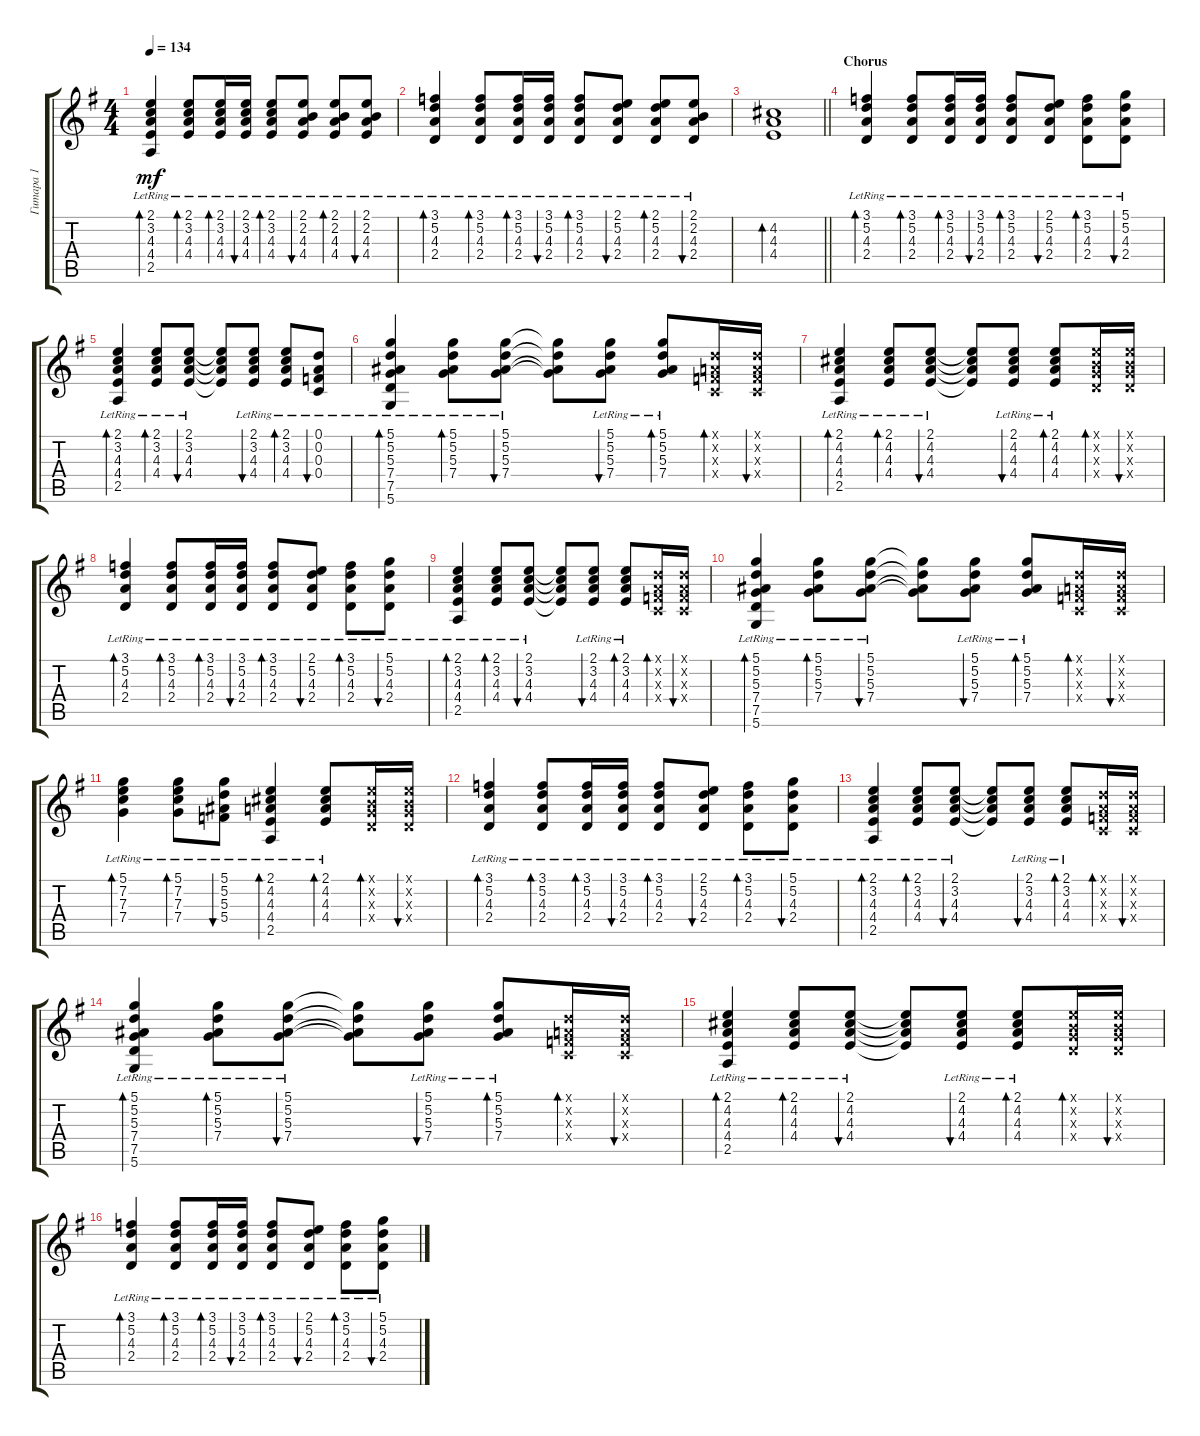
\track ("Гитара 1" "Гитара 1") {instrument acousticguitarsteel}
\staff {score tabs}
\tuning (D4 A3 F3 C3 G2 D2) {hide}
\ts (4 4)
\tempo 134
\clef g2
\ks eminor
(2.1{lr} 3.2{lr} 4.3{lr} 4.4{lr} 2.5).4{bd 60 dy mf} (2.1{lr} 3.2{lr} 4.3{lr} 4.4{lr}).8{bd 60} (2.1{lr} 3.2{lr} 4.3{lr} 4.4{lr}).16{bd 60} (2.1{lr} 3.2{lr} 4.3{lr} 4.4{lr}).16{bu 60} (2.1{lr} 3.2{lr} 4.3{lr} 4.4{lr}).8{bd 60} (2.1{lr} 2.2{lr} 4.3{lr} 4.4{lr}).8{bu 60} (2.1{lr} 2.2{lr} 4.3{lr} 4.4{lr}).8{bd 60} (2.1{lr} 2.2{lr} 4.3{lr} 4.4).8{bu 60} |
(3.1{lr} 5.2{lr} 4.3{lr} 2.4{lr}).4{bd 60} (3.1{lr} 5.2{lr} 4.3{lr} 2.4{lr}).8{bd 60} (3.1{lr} 5.2{lr} 4.3{lr} 2.4{lr}).16{bd 60} (3.1{lr} 5.2{lr} 4.3{lr} 2.4{lr}).16{bu 60} (3.1{lr} 5.2{lr} 4.3{lr} 2.4{lr}).8{bd 60} (2.1{lr} 5.2{lr} 4.3{lr} 2.4{lr}).8{bu 60} (2.1{lr} 5.2{lr} 4.3{lr} 2.4{lr}).8{bd 60} (2.1{lr} 2.2{lr} 4.3{lr} 2.4{lr}).8{bu 60} |
\barLineRight lightlight
(4.2 4.3 4.4).1{bd 60} |
\section ("" "Chorus")
(3.1{lr} 5.2{lr} 4.3{lr} 2.4{lr}).4{bd 60} (3.1{lr} 5.2{lr} 4.3{lr} 2.4{lr}).8{bd 60} (3.1{lr} 5.2{lr} 4.3{lr} 2.4{lr}).16{bd 60} (3.1{lr} 5.2{lr} 4.3{lr} 2.4{lr}).16{bu 60} (3.1{lr} 5.2{lr} 4.3{lr} 2.4{lr}).8{bd 60} (2.1{lr} 5.2{lr} 4.3{lr} 2.4{lr}).8{bu 60} (3.1{lr} 5.2{lr} 4.3{lr} 2.4{lr}).8{bd 60} (5.1{lr} 5.2{lr} 4.3{lr} 2.4{lr}).8{bu 60} |
(2.1{lr} 3.2{lr} 4.3{lr} 4.4{lr} 2.5{lr}).4{bd 60} (2.1{lr} 3.2{lr} 4.3{lr} 4.4{lr}).8{bd 60} (2.1{lr} 3.2{lr} 4.3{lr} 4.4{lr}).8{bu 60} (2.1{t} 3.2{t} 4.3{t} 4.4{t}).8 (2.1{lr} 3.2{lr} 4.3{lr} 4.4{lr}).8{bu 60} (2.1{lr} 3.2{lr} 4.3{lr} 4.4{lr}).8{bd 60} (0.1{lr} 0.2{lr} 0.3{lr} 0.4{lr}).8{bu 60} |
(5.1{lr} 5.2{lr} 5.3{lr} 7.4{lr} 7.5{lr} 5.6{lr}).4{bd 60} (5.1{lr} 5.2{lr} 5.3{lr} 7.4{lr}).8{bd 60} (5.1{lr} 5.2{lr} 5.3{lr} 7.4{lr}).8{bu 60} (5.1{t} 5.2{t} 5.3{t} 7.4{t}).8 (5.1{lr} 5.2{lr} 5.3{lr} 7.4{lr}).8{bu 60} (5.1{lr} 5.2{lr} 5.3{lr} 7.4{lr}).8{bd 60} (0.1{x} 0.2{x} 0.3{x} 0.4{x}).16{bd 60} (0.1{x} 0.2{x} 0.3{x} 0.4{x}).16{bu 60} |
(2.1{lr} 4.2{lr} 4.3{lr} 4.4{lr} 2.5{lr}).4{bd 60} (2.1{lr} 4.2{lr} 4.3{lr} 4.4{lr}).8{bd 60} (2.1{lr} 4.2{lr} 4.3{lr} 4.4{lr}).8{bu 60} (2.1{t} 4.2{t} 4.3{t} 4.4{t}).8 (2.1{lr} 4.2{lr} 4.3{lr} 4.4{lr}).8{bu 60} (2.1{lr} 4.2{lr} 4.3{lr} 4.4{lr}).8{bd 60} (2.1{x} 2.2{x} 2.3{x} 2.4{x}).16{bd 60} (2.1{x} 2.2{x} 2.3{x} 2.4{x}).16{bu 60} |
(3.1{lr} 5.2{lr} 4.3{lr} 2.4{lr}).4{bd 60} (3.1{lr} 5.2{lr} 4.3{lr} 2.4{lr}).8{bd 60} (3.1{lr} 5.2{lr} 4.3{lr} 2.4{lr}).16{bd 60} (3.1{lr} 5.2{lr} 4.3{lr} 2.4{lr}).16{bu 60} (3.1{lr} 5.2{lr} 4.3{lr} 2.4{lr}).8{bd 60} (2.1{lr} 5.2{lr} 4.3{lr} 2.4{lr}).8{bu 60} (3.1{lr} 5.2{lr} 4.3{lr} 2.4{lr}).8{bd 60} (5.1{lr} 5.2{lr} 4.3{lr} 2.4{lr}).8{bu 60} |
(2.1{lr} 3.2{lr} 4.3{lr} 4.4{lr} 2.5{lr}).4{bd 60} (2.1{lr} 3.2{lr} 4.3{lr} 4.4{lr}).8{bd 60} (2.1{lr} 3.2{lr} 4.3{lr} 4.4{lr}).8{bu 60} (2.1{t} 3.2{t} 4.3{t} 4.4{t}).8 (2.1{lr} 3.2{lr} 4.3{lr} 4.4{lr}).8{bu 60} (2.1{lr} 3.2{lr} 4.3{lr} 4.4{lr}).8{bd 60} (0.1{x} 0.2{x} 0.3{x} 0.4{x}).16{bd 60} (0.1{x} 0.2{x} 0.3{x} 0.4{x}).16{bu 60} |
(5.1{lr} 5.2{lr} 5.3{lr} 7.4{lr} 7.5{lr} 5.6{lr}).4{bd 60} (5.1{lr} 5.2{lr} 5.3{lr} 7.4{lr}).8{bd 60} (5.1{lr} 5.2{lr} 5.3{lr} 7.4{lr}).8{bu 60} (5.1{t} 5.2{t} 5.3{t} 7.4{t}).8 (5.1{lr} 5.2{lr} 5.3{lr} 7.4{lr}).8{bu 60} (5.1{lr} 5.2{lr} 5.3{lr} 7.4{lr}).8{bd 60} (0.1{x} 0.2{x} 0.3{x} 0.4{x}).16{bd 60} (0.1{x} 0.2{x} 0.3{x} 0.4{x}).16{bu 60} |
(5.1{lr} 7.2{lr} 7.3{lr} 7.4{lr}).4{bd 60} (5.1{lr} 7.2{lr} 7.3{lr} 7.4{lr}).8{bd 60} (5.1{lr} 5.2{lr} 5.3{lr} 5.4{lr}).8{bu 60} (2.1{lr} 4.2{lr} 4.3{lr} 4.4{lr} 2.5{lr}).4{bd 60} (2.1{lr} 4.2{lr} 4.3{lr} 4.4{lr}).8{bd 60} (2.1{x} 2.2{x} 2.3{x} 2.4{x}).16{bd 60} (2.1{x} 2.2{x} 2.3{x} 2.4{x}).16{bu 60} |
(3.1{lr} 5.2{lr} 4.3{lr} 2.4{lr}).4{bd 60} (3.1{lr} 5.2{lr} 4.3{lr} 2.4{lr}).8{bd 60} (3.1{lr} 5.2{lr} 4.3{lr} 2.4{lr}).16{bd 60} (3.1{lr} 5.2{lr} 4.3{lr} 2.4{lr}).16{bu 60} (3.1{lr} 5.2{lr} 4.3{lr} 2.4{lr}).8{bd 60} (2.1{lr} 5.2{lr} 4.3{lr} 2.4{lr}).8{bu 60} (3.1{lr} 5.2{lr} 4.3{lr} 2.4{lr}).8{bd 60} (5.1{lr} 5.2{lr} 4.3{lr} 2.4{lr}).8{bu 60} |
(2.1{lr} 3.2{lr} 4.3{lr} 4.4{lr} 2.5{lr}).4{bd 60} (2.1{lr} 3.2{lr} 4.3{lr} 4.4{lr}).8{bd 60} (2.1{lr} 3.2{lr} 4.3{lr} 4.4{lr}).8{bu 60} (2.1{t} 3.2{t} 4.3{t} 4.4{t}).8 (2.1{lr} 3.2{lr} 4.3{lr} 4.4{lr}).8{bu 60} (2.1{lr} 3.2{lr} 4.3{lr} 4.4{lr}).8{bd 60} (0.1{x} 0.2{x} 0.3{x} 0.4{x}).16{bd 60} (0.1{x} 0.2{x} 0.3{x} 0.4{x}).16{bu 60} |
(5.1{lr} 5.2{lr} 5.3{lr} 7.4{lr} 7.5{lr} 5.6{lr}).4{bd 60} (5.1{lr} 5.2{lr} 5.3{lr} 7.4{lr}).8{bd 60} (5.1{lr} 5.2{lr} 5.3{lr} 7.4{lr}).8{bu 60} (5.1{t} 5.2{t} 5.3{t} 7.4{t}).8 (5.1{lr} 5.2{lr} 5.3{lr} 7.4{lr}).8{bu 60} (5.1{lr} 5.2{lr} 5.3{lr} 7.4{lr}).8{bd 60} (0.1{x} 0.2{x} 0.3{x} 0.4{x}).16{bd 60} (0.1{x} 0.2{x} 0.3{x} 0.4{x}).16{bu 60} |
(2.1{lr} 4.2{lr} 4.3{lr} 4.4{lr} 2.5{lr}).4{bd 60} (2.1{lr} 4.2{lr} 4.3{lr} 4.4{lr}).8{bd 60} (2.1{lr} 4.2{lr} 4.3{lr} 4.4{lr}).8{bu 60} (2.1{t} 4.2{t} 4.3{t} 4.4{t}).8 (2.1{lr} 4.2{lr} 4.3{lr} 4.4{lr}).8{bu 60} (2.1{lr} 4.2{lr} 4.3{lr} 4.4{lr}).8{bd 60} (2.1{x} 2.2{x} 2.3{x} 2.4{x}).16{bd 60} (2.1{x} 2.2{x} 2.3{x} 2.4{x}).16{bu 60} |
(3.1{lr} 5.2{lr} 4.3{lr} 2.4{lr}).4{bd 60} (3.1{lr} 5.2{lr} 4.3{lr} 2.4{lr}).8{bd 60} (3.1{lr} 5.2{lr} 4.3{lr} 2.4{lr}).16{bd 60} (3.1{lr} 5.2{lr} 4.3{lr} 2.4{lr}).16{bu 60} (3.1{lr} 5.2{lr} 4.3{lr} 2.4{lr}).8{bd 60} (2.1{lr} 5.2{lr} 4.3{lr} 2.4{lr}).8{bu 60} (3.1{lr} 5.2{lr} 4.3{lr} 2.4{lr}).8{bd 60} (5.1{lr} 5.2{lr} 4.3{lr} 2.4{lr}).8{bu 60}
